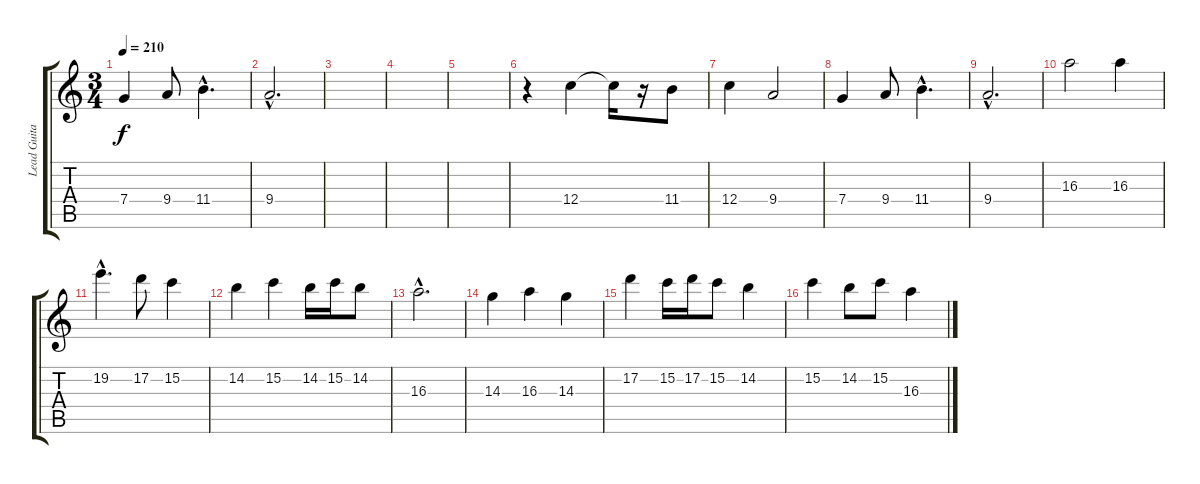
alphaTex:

\track ("Lead Guitar" "Lead Guita") {instrument overdrivenguitar}
\staff {score tabs}
\tuning (D4 A3 F3 C3 G2 D2) {hide}
\ts (3 4)
\tempo 210
\clef g2
\ks c
7.4.4{dy f} 9.4.8 11.4{hac}.4{d} |
9.4{hac}.2{d} |
|
|
|
r.4 12.4.4 12.4{t}.16 r.16 11.4.8 |
12.4.4 9.4.2 |
7.4.4 9.4.8 11.4{hac}.4{d} |
9.4{hac}.2{d} |
16.3.2 16.3.4 |
19.2{hac}.4{d} 17.2.8 15.2.4 |
14.2.4 15.2.4 14.2.16 15.2.16 14.2.8 |
16.3{hac}.2{d} |
14.3.4 16.3.4 14.3.4 |
17.2.4 15.2.16 17.2.16 15.2.8 14.2.4 |
15.2.4 14.2.8 15.2.8 16.3.4
